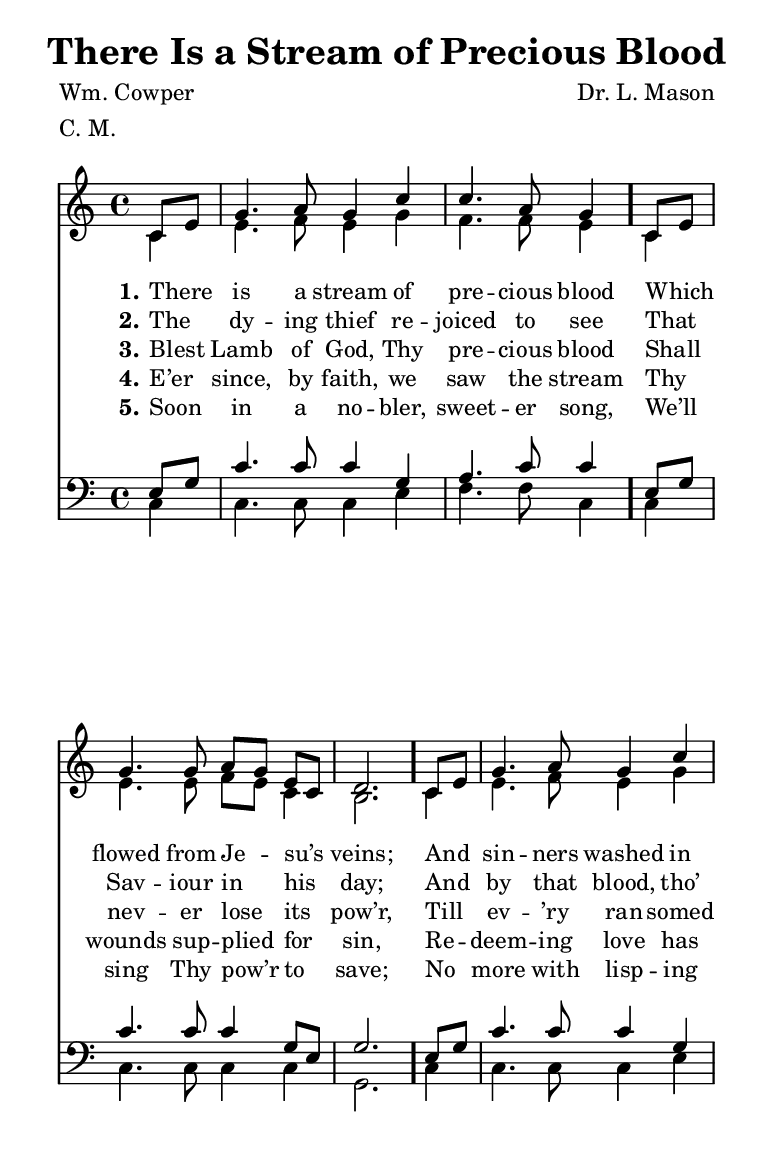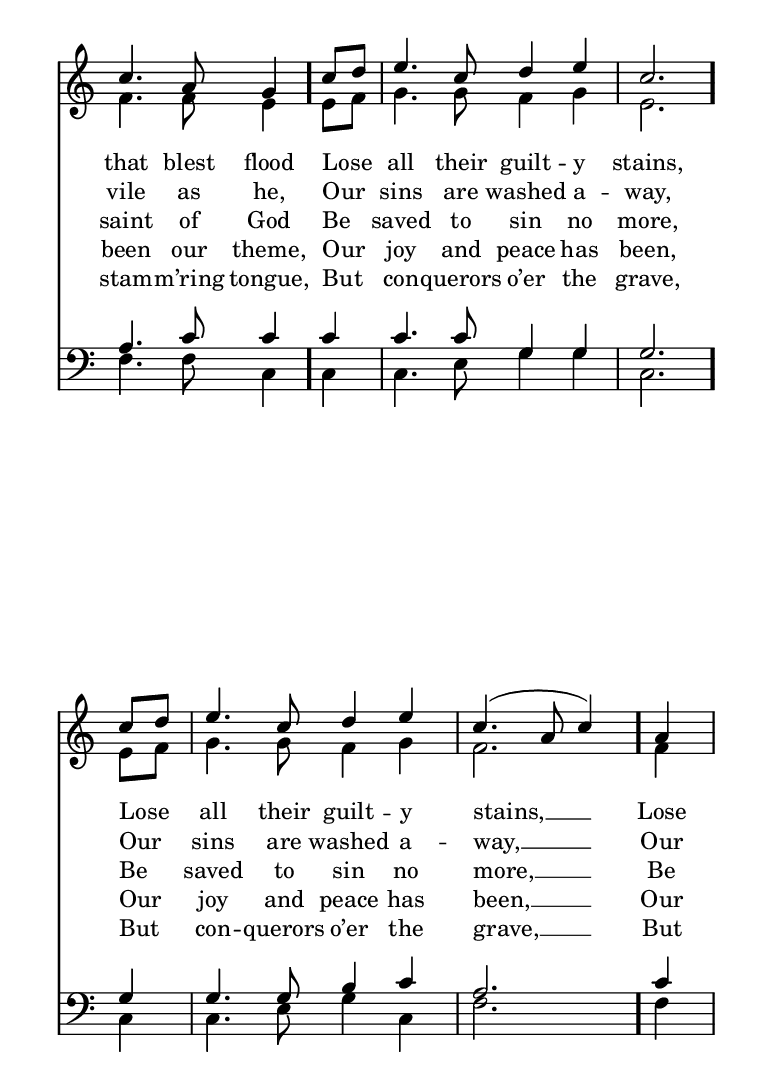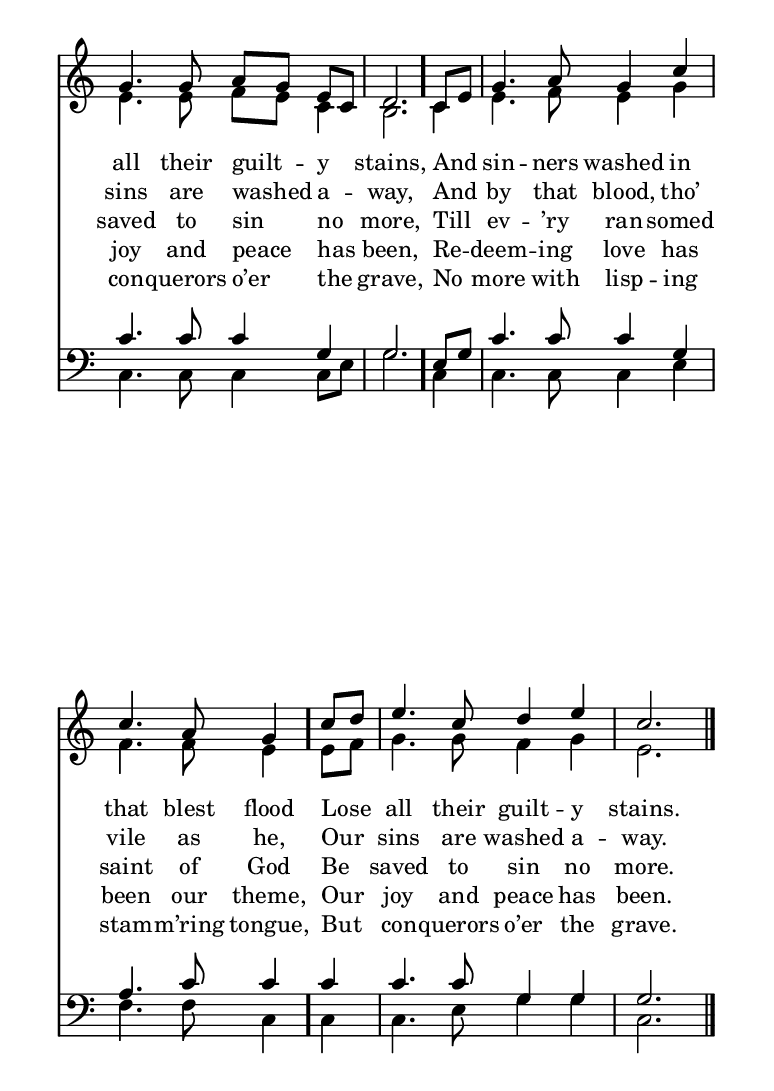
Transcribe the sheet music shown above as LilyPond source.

\include "common/global.ily"
\paper {
  \include "common/paper.ily"
}

\header{
  hymnnumber = "268"
  title = "There Is a Stream of Precious Blood"
  tunename = "Cowper"
  meter = "C. M."
  poet = "Wm. Cowper"
  composer = "Dr. L. Mason"
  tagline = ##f
}

global = {
  \include "common/overrides.ily"
  \override Staff.TimeSignature.style = #'()
  \time 4/4
  \override Score.MetronomeMark.transparent = ##t % hide all fermata changes too
  \tempo 4=80
  \key c \major
  \partial 4
  \autoBeamOff
}

notesSoprano = {
\global
\relative c' {

  c8[ e] | g4. a8 g4 c | c4. a8 g4
  c,8[ e] | g4. g8 a[ g] e[ c] | d2. \eogbreak
  c8[ e] | g4. a8 g4 c | c4. a8 g4
  c8[ d] | e4. c8 d4 e | c2. \eogbreak

  c8[ d] | e4. c8 d4 e | c4.( a8 c4)
  a4 | g4. g8 a8[ g] e[ c] | d2. \eogbreak
  c8[ e] | g4. a8 g4 c | c4. a8 g4
  c8[ d] | e4. c8 d4 e | c2. \eogbreak

  \bar "|."

}
}

notesAlto = {
\global
\relative e' {

  c4 | e4. f8 e4 g | f4. f8 e4
  c4 | e4. e8 f[ e] c4 | b2.
  c4 | e4. f8 e4 g | f4. f8 e4
  e8[ f] | g4. g8 f4 g | e2.

  e8[ f] | g4. g8 f4 g | f2.
  f4 | e4. e8 f8[ e] c4 | b2.
  c4 | e4. f8 e4 g | f4. f8 e4
  e8[ f] | g4. g8 f4 g | e2.

}
}

notesTenor = {
\global
\relative a {

  e8[ g] | c4. c8 c4 g | a4. c8 c4
  e,8[ g] | c4. c8 c4 g8[ e] | g2.
  e8[ g] | c4. c8 c4 g | a4. c8 c4
  c4 | c4. c8 g4 g | g2.

  g4 | g4. g8 b4 c | a2.
  c4 | c4. c8 c4 g | g2.
  e8[ g] | c4. c8 c4 g | a4. c8 c4
  c4 | c4. c8 g4 g | g2.

}
}

notesBass = {
\global
\relative f {

  c4 | c4. c8 c4 e4 | f4. f8 c4
  c4 | c4. c8 c4 c | g2.
  c4 | c4. c8 c4 e4 | f4. f8 c4
  c4 | c4. e8 g4 g | c,2.

  c4 | c4. e8 g4 c,4 | f2.
  f4 | c4. c8 c4 c8[ e] | g2.
  c,4 | c4. c8 c4 e4 | f4. f8 c4
  c4 | c4. e8 g4 g | c,2.

}
}

wordsA = \lyricmode {
\set stanza = "1."

There is a stream of pre -- cious blood \bar "."
Which flowed from Je -- su’s veins; \bar "."
And sin -- ners washed in that blest flood \bar "."
%{HIDE>%} Lose all their guilt -- y stains, \bar "." %{HIDE<%}
%{HIDE>%} Lose all their guilt -- y stains, __ \bar "." %{HIDE<%}
%{HIDE>%} Lose all their guilt -- y stains, \bar "." %{HIDE<%}
%{HIDE>%} And sin -- ners washed in that blest flood \bar "." %{HIDE<%}
Lose all their guilt -- y stains. \bar "."

}

wordsB = \lyricmode {
\set stanza = "2."

The dy -- ing thief re -- joiced to see
That Sav -- iour in his day;
And by that blood, tho’ vile as he,
%{HIDE>%} Our sins are washed a -- way, %{<HIDE%}
%{HIDE>%} Our sins are washed a -- way, __ %{<HIDE%}
%{HIDE>%} Our sins are washed a -- way, %{<HIDE%}
%{HIDE>%} And by that blood, tho’ vile as he, %{<HIDE%}
Our sins are washed a -- way.

}

wordsC = \lyricmode {
\set stanza = "3."

Blest Lamb of God, Thy pre -- cious blood
Shall nev -- er lose its pow’r,
Till ev -- ’ry ran -- somed saint of God
%{HIDE>%} Be saved to sin no more, %{<HIDE%}
%{HIDE>%} Be saved to sin no more, __ %{<HIDE%}
%{HIDE>%} Be saved to sin no more, %{<HIDE%}
%{HIDE>%} Till ev -- ’ry ran -- somed saint of God %{<HIDE%}
Be saved to sin no more.

}

wordsD = \lyricmode {
\set stanza = "4."

E’er since, by faith, we saw the stream
Thy wounds sup -- plied for sin,
Re -- deem -- ing love has been our theme,
%{HIDE>%} Our joy and peace has been, %{<HIDE%}
%{HIDE>%} Our joy and peace has been, __ %{<HIDE%}
%{HIDE>%} Our joy and peace has been, %{<HIDE%}
%{HIDE>%} Re -- deem -- ing love has been our theme, %{<HIDE%}
Our joy and peace has been.

}

wordsE = \lyricmode {
\set stanza = "5."

Soon in a no -- bler, sweet -- er song,
We’ll sing Thy pow’r to save;
No more with lisp -- ing stam -- m’ring tongue,
%{HIDE>%} But con -- querors o’er the grave, %{<HIDE%}
%{HIDE>%} But con -- querors o’er the grave, __ %{<HIDE%}
%{HIDE>%} But con -- querors o’er the grave, %{<HIDE%}
%{HIDE>%} No more with lisp -- ing stam -- m’ring tongue, %{<HIDE%}
But con -- querors o’er the grave.

}

\score {
  \context ChoirStaff <<
    \context Staff = upper <<
      \set ChoirStaff.systemStartDelimiter = #'SystemStartBar
      \context Voice  = sopranos { \voiceOne << \notesSoprano >> }
      \context Voice  = altos { \voiceTwo << \notesAlto >> }
      \context Lyrics = one   \lyricsto sopranos \wordsA
      \context Lyrics = two   \lyricsto sopranos \wordsB
      \context Lyrics = three \lyricsto sopranos \wordsC
      \context Lyrics = four  \lyricsto sopranos \wordsD
      \context Lyrics = five  \lyricsto sopranos \wordsE
    >>
    \context Staff = men <<
      \clef bass
      \context Voice  = tenors { \voiceOne << \notesTenor >> }
      \context Voice  = basses { \voiceTwo << \notesBass >> }
    >>
  >>
  \layout {
    \include "common/layout.ily"
  }
  \midi{
    \include "common/midi.ily"
  }
}

\version "2.18.2"  % necessary for upgrading to future LilyPond versions.

% vi:set et ts=2 sw=2 ai nocindent syntax=lilypond:
